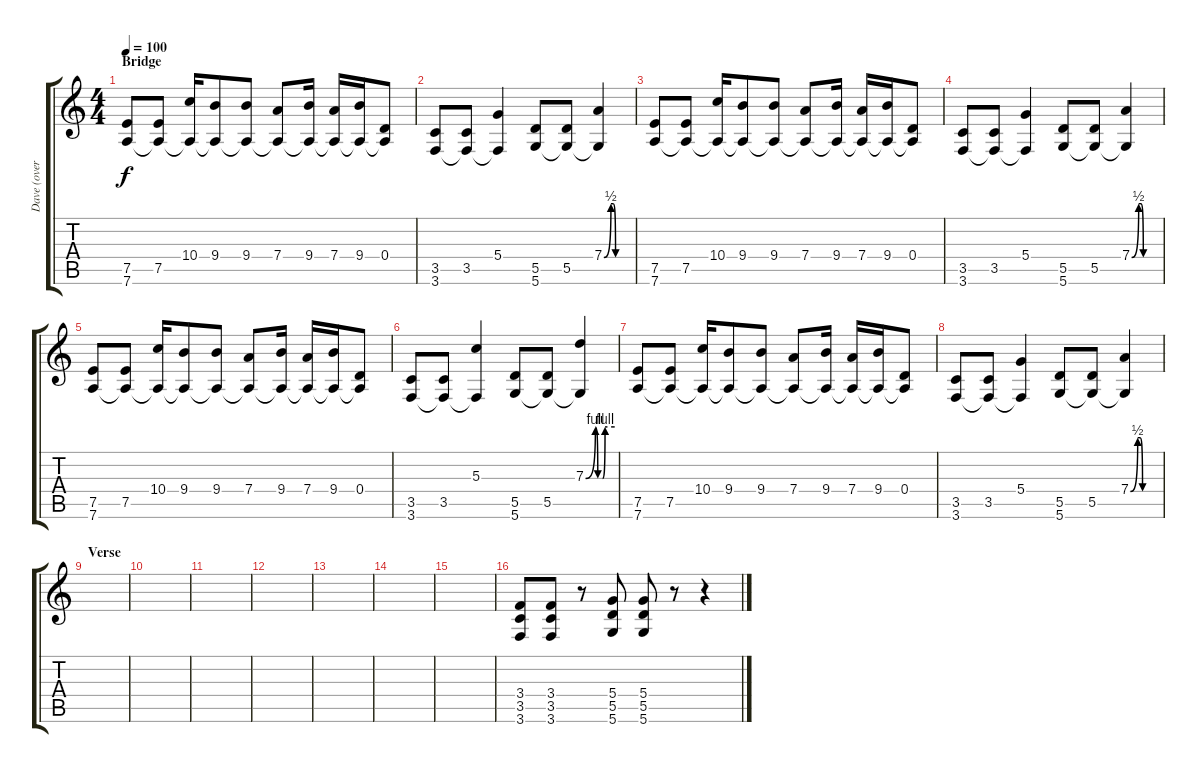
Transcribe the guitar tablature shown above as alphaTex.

\track ("Dave (overdub)" "Dave (over") {instrument distortionguitar}
\staff {score tabs}
\tuning (E4 B3 G3 D3 A2 D2) {hide}
\ts (4 4)
\section ("" "Bridge")
\tempo 100
\clef g2
\ks c
(7.5 7.6).8{dy f instrument distortionguitar} (7.5 7.6{t}).8 (10.4 7.6{t}).16 (9.4 7.6{t}).8 (9.4 7.6{t}).8 (7.4 7.6{t}).8 (9.4 7.6{t}).16 (7.4 7.6{t}).16 (9.4 7.6{t}).16 (0.4 7.6{t}).8 |
(3.5 3.6).8 (3.5 3.6{t}).8 (5.4 3.6{t}).4 (5.5 5.6).8 (5.5 5.6{t}).8 (7.4{be (custom 0 0 15 2 20 2 25 0 30 0 45 0 60 0)} 5.6{t}).4 |
(7.5 7.6).8{instrument distortionguitar} (7.5 7.6{t}).8 (10.4 7.6{t}).16 (9.4 7.6{t}).8 (9.4 7.6{t}).8 (7.4 7.6{t}).8 (9.4 7.6{t}).16 (7.4 7.6{t}).16 (9.4 7.6{t}).16 (0.4 7.6{t}).8 |
(3.5 3.6).8 (3.5 3.6{t}).8 (5.4 3.6{t}).4 (5.5 5.6).8 (5.5 5.6{t}).8 (7.4{be (custom 0 0 15 2 20 2 25 0 30 0 45 0 60 0)} 5.6{t}).4 |
(7.5 7.6).8{instrument distortionguitar} (7.5 7.6{t}).8 (10.4 7.6{t}).16 (9.4 7.6{t}).8 (9.4 7.6{t}).8 (7.4 7.6{t}).8 (9.4 7.6{t}).16 (7.4 7.6{t}).16 (9.4 7.6{t}).16 (0.4 7.6{t}).8 |
(3.5 3.6).8 (3.5 3.6{t}).8 (5.3 3.6{t}).4 (5.5 5.6).8 (5.5 5.6{t}).8 (7.3{be (custom 0 0 20 4 25 0 30 0 35 0 40 4 45 4 60 4)} 5.6{t}).4 |
(7.5 7.6).8{instrument distortionguitar} (7.5 7.6{t}).8 (10.4 7.6{t}).16 (9.4 7.6{t}).8 (9.4 7.6{t}).8 (7.4 7.6{t}).8 (9.4 7.6{t}).16 (7.4 7.6{t}).16 (9.4 7.6{t}).16 (0.4 7.6{t}).8 |
(3.5 3.6).8 (3.5 3.6{t}).8 (5.4 3.6{t}).4 (5.5 5.6).8 (5.5 5.6{t}).8 (7.4{be (custom 0 0 15 2 20 2 25 0 30 0 45 0 60 0)} 5.6{t}).4 |
\section ("" "Verse")
|
|
|
|
|
|
|
(3.4 3.5 3.6).8{volume 13 balance 8} (3.4 3.5 3.6).8 r.8 (5.4 5.5 5.6).8 (5.4 5.5 5.6).8 r.8 r.4
